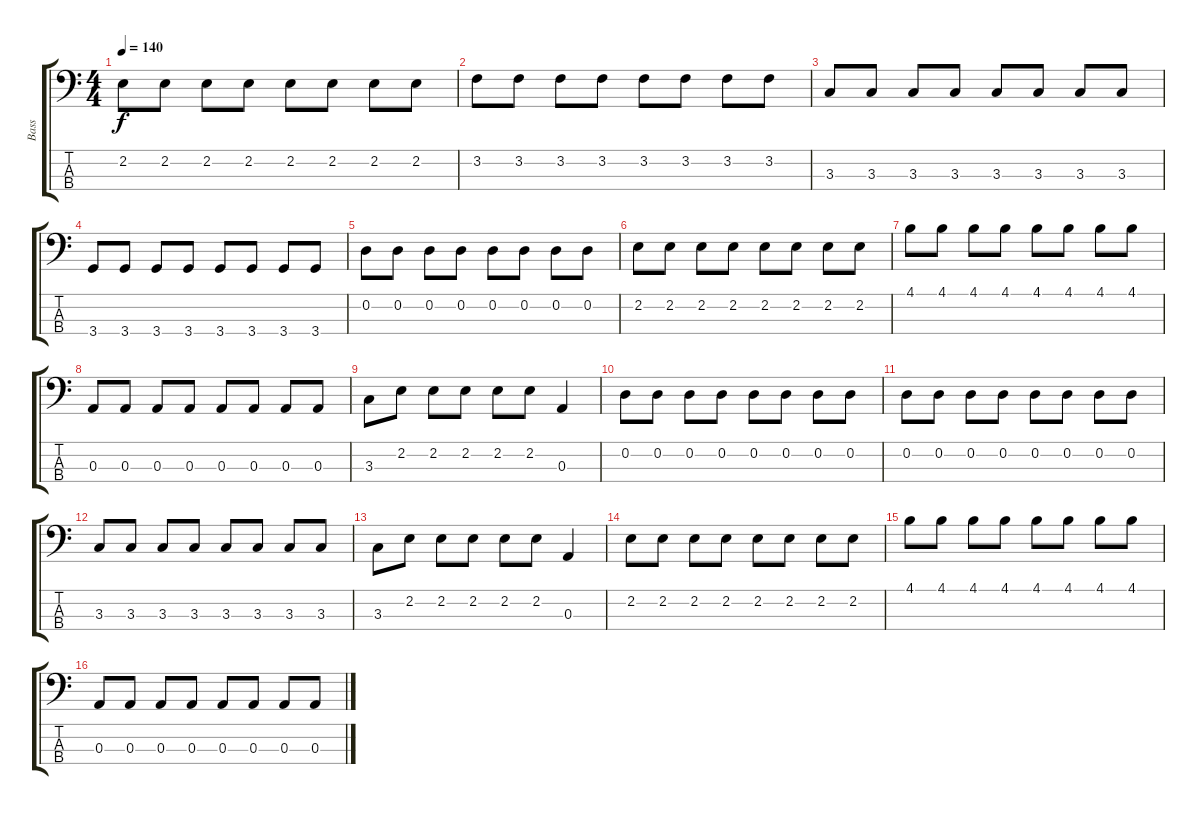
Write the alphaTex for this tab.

\track ("Bass" "Bass") {instrument electricbassfinger}
\staff {score tabs}
\tuning (G2 D2 A1 E1) {hide}
\ts (4 4)
\tempo 140
\clef f4
\ks c
2.2.8{dy f} 2.2.8 2.2.8 2.2.8 2.2.8 2.2.8 2.2.8 2.2.8 |
3.2.8 3.2.8 3.2.8 3.2.8 3.2.8 3.2.8 3.2.8 3.2.8 |
3.3.8 3.3.8 3.3.8 3.3.8 3.3.8 3.3.8 3.3.8 3.3.8 |
3.4.8 3.4.8 3.4.8 3.4.8 3.4.8 3.4.8 3.4.8 3.4.8 |
0.2.8 0.2.8 0.2.8 0.2.8 0.2.8 0.2.8 0.2.8 0.2.8 |
2.2.8 2.2.8 2.2.8 2.2.8 2.2.8 2.2.8 2.2.8 2.2.8 |
4.1.8 4.1.8 4.1.8 4.1.8 4.1.8 4.1.8 4.1.8 4.1.8 |
0.3.8 0.3.8 0.3.8 0.3.8 0.3.8 0.3.8 0.3.8 0.3.8 |
3.3.8 2.2.8 2.2.8 2.2.8 2.2.8 2.2.8 0.3.4 |
0.2.8 0.2.8 0.2.8 0.2.8 0.2.8 0.2.8 0.2.8 0.2.8 |
0.2.8 0.2.8 0.2.8 0.2.8 0.2.8 0.2.8 0.2.8 0.2.8 |
3.3.8 3.3.8 3.3.8 3.3.8 3.3.8 3.3.8 3.3.8 3.3.8 |
3.3.8 2.2.8 2.2.8 2.2.8 2.2.8 2.2.8 0.3.4 |
2.2.8 2.2.8 2.2.8 2.2.8 2.2.8 2.2.8 2.2.8 2.2.8 |
4.1.8 4.1.8 4.1.8 4.1.8 4.1.8 4.1.8 4.1.8 4.1.8 |
0.3.8 0.3.8 0.3.8 0.3.8 0.3.8 0.3.8 0.3.8 0.3.8
